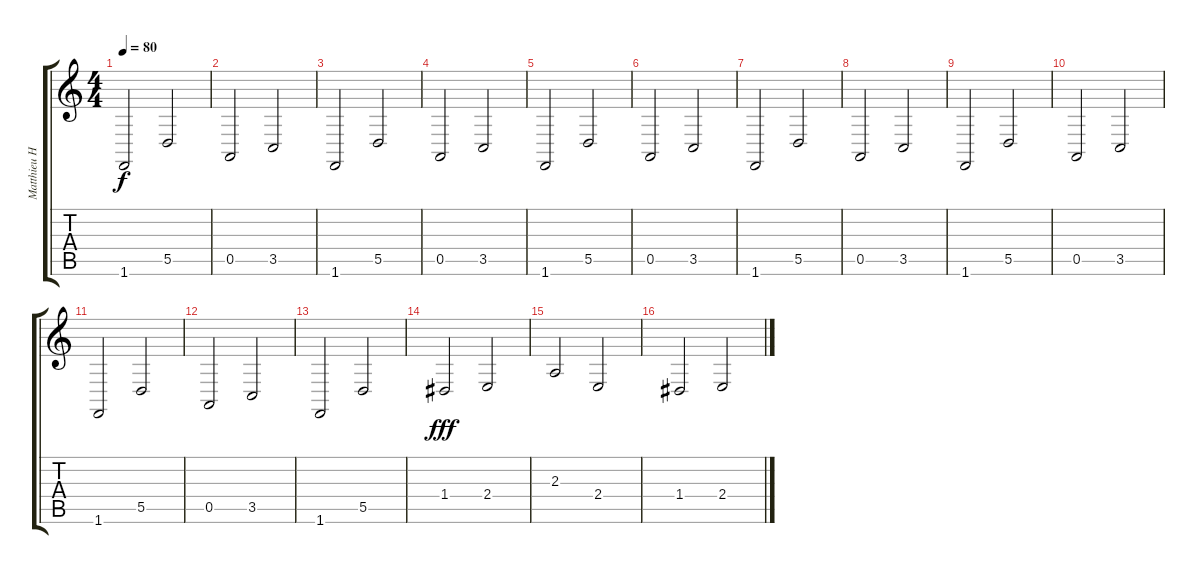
\track ("Matthieu Hartley (keyboards)" "Matthieu H") {instrument synthstrings1}
\staff {score tabs}
\tuning (E4 B3 G3 D3 A2 E2) {hide}
\ts (4 4)
\tempo 80
\clef g2
\ks c
1.6.2{dy f} 5.5.2 |
0.5.2 3.5.2 |
1.6.2 5.5.2 |
0.5.2 3.5.2 |
1.6.2 5.5.2 |
0.5.2 3.5.2 |
1.6.2 5.5.2 |
0.5.2 3.5.2 |
1.6.2 5.5.2 |
0.5.2 3.5.2 |
1.6.2 5.5.2 |
0.5.2 3.5.2 |
1.6.2 5.5.2 |
1.4.2{dy fff} 2.4.2 |
2.3.2 2.4.2 |
1.4.2 2.4.2
